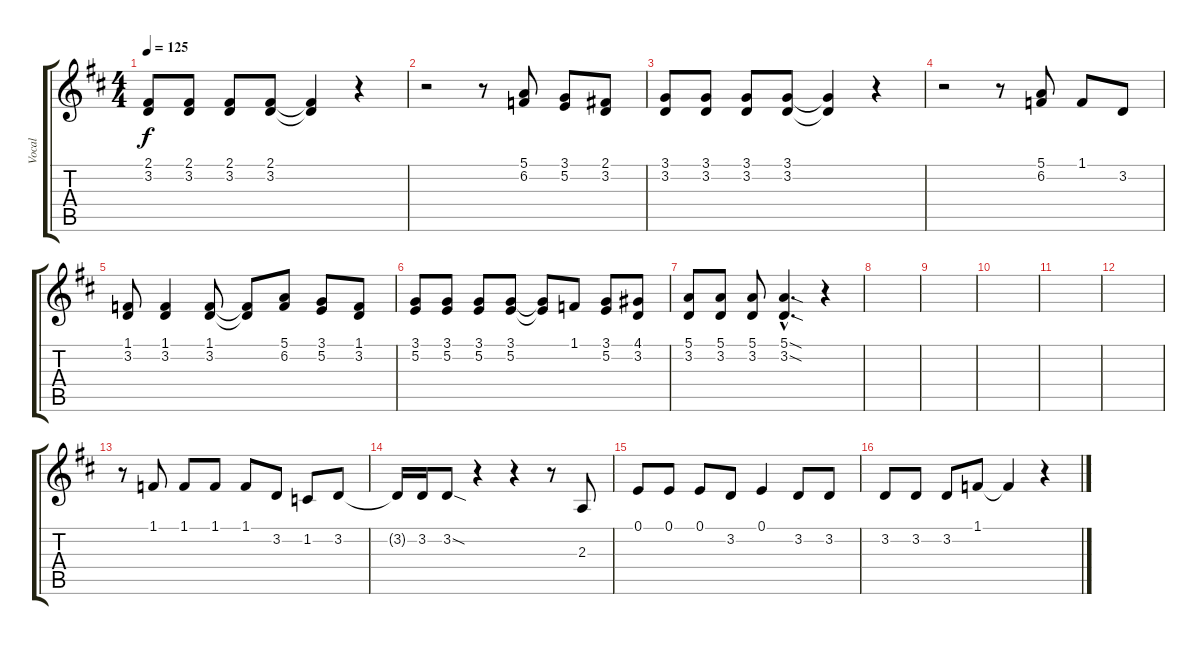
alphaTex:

\track ("Vocal" "Vocal") {instrument brasssection}
\staff {score tabs}
\tuning (E4 B3 G3 D3 A2 E2) {hide}
\ts (4 4)
\tempo 125
\clef g2
\ks d
(2.1 3.2).8{dy f} (2.1 3.2).8 (2.1 3.2).8 (2.1 3.2).8 (2.1{t} 3.2{t}).4 r.4 |
r.2 r.8 (5.1 6.2).8 (3.1 5.2).8 (2.1 3.2).8 |
(3.1 3.2).8 (3.1 3.2).8 (3.1 3.2).8 (3.1 3.2).8 (3.1{t} 3.2{t}).4 r.4 |
r.2 r.8 (5.1 6.2).8 1.1.8 3.2.8 |
(1.1 3.2).8 (1.1 3.2).4 (1.1 3.2).8 (1.1{t} 3.2{t}).8 (5.1 6.2).8 (3.1 5.2).8 (1.1 3.2).8 |
(3.1 5.2).8 (3.1 5.2).8 (3.1 5.2).8 (3.1 5.2).8 (3.1{t} 5.2{t}).8 1.1.8 (3.1 5.2).8 (4.1 3.2).8 |
(5.1 3.2).8 (5.1 3.2).8 (5.1 3.2).8 (5.1{sod hac} 3.2{sod hac}).4{d} r.4 |
|
|
|
|
|
r.8 1.1.8 1.1.8 1.1.8 1.1.8 3.2.8 1.2.8 3.2.8 |
3.2{t}.16 3.2.16 3.2{sod}.8 r.4 r.4 r.8 2.3.8 |
0.1.8 0.1.8 0.1.8 3.2.8 0.1.4 3.2.8 3.2.8 |
3.2.8 3.2.8 3.2.8 1.1.8 1.1{t}.4 r.4
